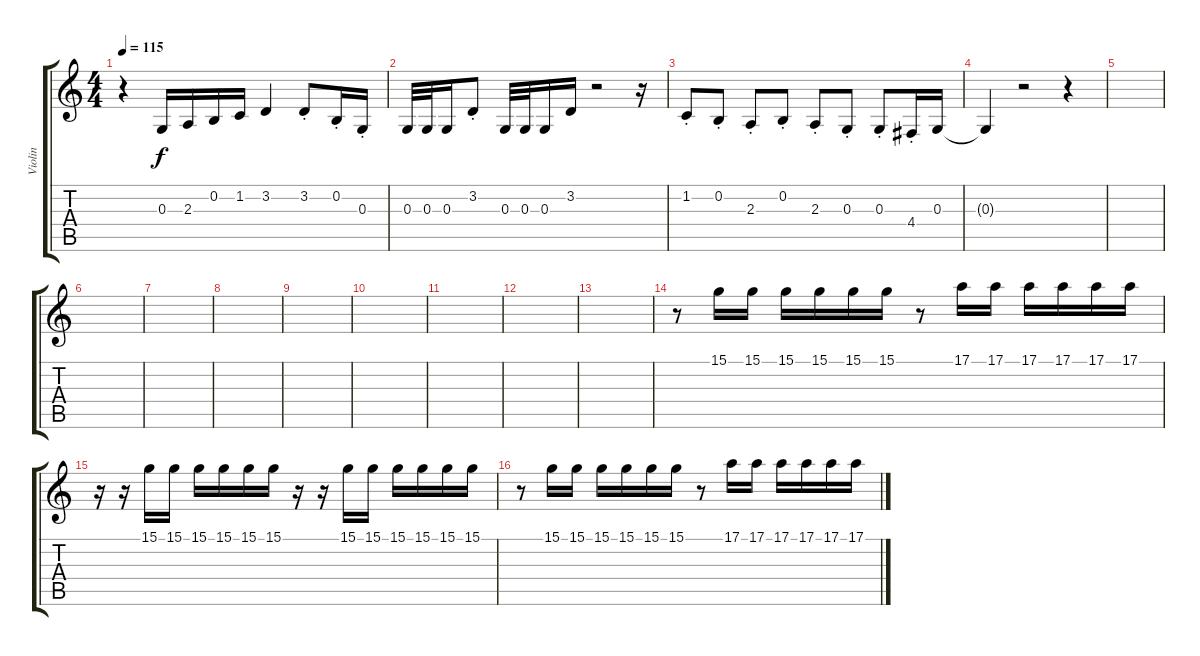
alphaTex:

\track ("Violin" "Violin") {instrument violin}
\staff {score tabs}
\tuning (E4 B3 G3 D3 A2 E2) {hide}
\ts (4 4)
\tempo 115
\clef g2
\ks c
r.4{dy f} 0.3.16 2.3.16 0.2.16 1.2.16 3.2.4 3.2{st}.8 0.2{st}.16 0.3{st}.16 |
0.3.32 0.3.32 0.3.16 3.2{st}.8 0.3.32 0.3.32 0.3.16 3.2.16 r.2 r.16 |
1.2{st}.8 0.2{st}.8 2.3{st}.8 0.2{st}.8 2.3{st}.8 0.3{st}.8 0.3{st}.8 4.4{st}.16 0.3.16 |
0.3{t}.4 r.2 r.4 |
|
|
|
|
|
|
|
|
|
r.8 15.1.16 15.1.16 15.1.16 15.1.16 15.1.16 15.1.16 r.8 17.1.16 17.1.16 17.1.16 17.1.16 17.1.16 17.1.16 |
r.16 r.16 15.1.16 15.1.16 15.1.16 15.1.16 15.1.16 15.1.16 r.16 r.16 15.1.16 15.1.16 15.1.16 15.1.16 15.1.16 15.1.16 |
r.8 15.1.16 15.1.16 15.1.16 15.1.16 15.1.16 15.1.16 r.8 17.1.16 17.1.16 17.1.16 17.1.16 17.1.16 17.1.16
